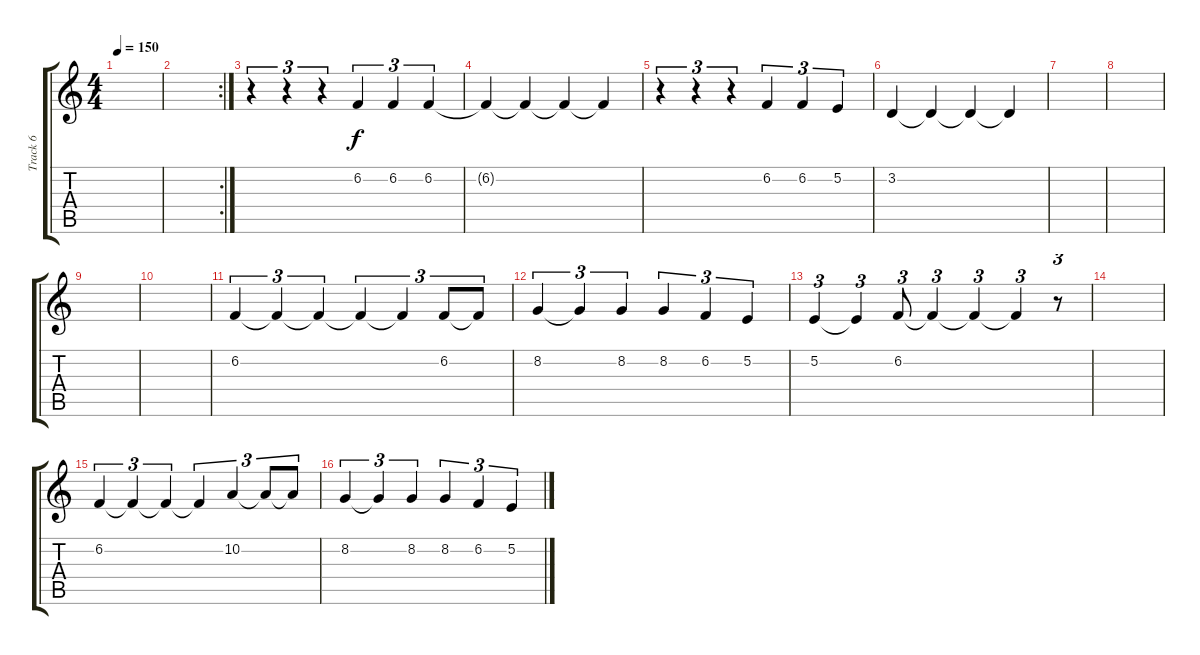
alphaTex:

\track ("Track 6" "Track 6") {instrument lead6voice}
\staff {score tabs}
\tuning (E4 B3 G3 D3 A2 D2) {hide}
\ts (4 4)
\tempo 150
\clef g2
\ks c
|
\rc 2
|
r.4{tu (3 2)} r.4{tu (3 2)} r.4{tu (3 2)} 6.2.4{tu (3 2)} 6.2.4{tu (3 2)} 6.2.4{tu (3 2)} |
6.2{t}.4 6.2{t}.4 6.2{t}.4 6.2{t}.4 |
r.4{tu (3 2)} r.4{tu (3 2)} r.4{tu (3 2)} 6.2.4{tu (3 2)} 6.2.4{tu (3 2)} 5.2.4{tu (3 2)} |
3.2.4 3.2{t}.4 3.2{t}.4 3.2{t}.4 |
|
|
|
|
6.2.4{tu (3 2)} 6.2{t}.4{tu (3 2)} 6.2{t}.4{tu (3 2)} 6.2{t}.4{tu (3 2)} 6.2{t}.4{tu (3 2)} 6.2.8{tu (3 2)} 6.2{t}.8{tu (3 2)} |
8.2.4{tu (3 2)} 8.2{t}.4{tu (3 2)} 8.2.4{tu (3 2)} 8.2.4{tu (3 2)} 6.2.4{tu (3 2)} 5.2.4{tu (3 2)} |
5.2.4{tu (3 2)} 5.2{t}.4{tu (3 2)} 6.2.8{tu (3 2)} 6.2{t}.4{tu (3 2)} 6.2{t}.4{tu (3 2)} 6.2{t}.4{tu (3 2)} r.8{tu (3 2)} |
|
6.2.4{tu (3 2)} 6.2{t}.4{tu (3 2)} 6.2{t}.4{tu (3 2)} 6.2{t}.4{tu (3 2)} 10.2.4{tu (3 2)} 10.2{t}.8{tu (3 2)} 10.2{t}.8{tu (3 2)} |
8.2.4{tu (3 2)} 8.2{t}.4{tu (3 2)} 8.2.4{tu (3 2)} 8.2.4{tu (3 2)} 6.2.4{tu (3 2)} 5.2.4{tu (3 2)}
